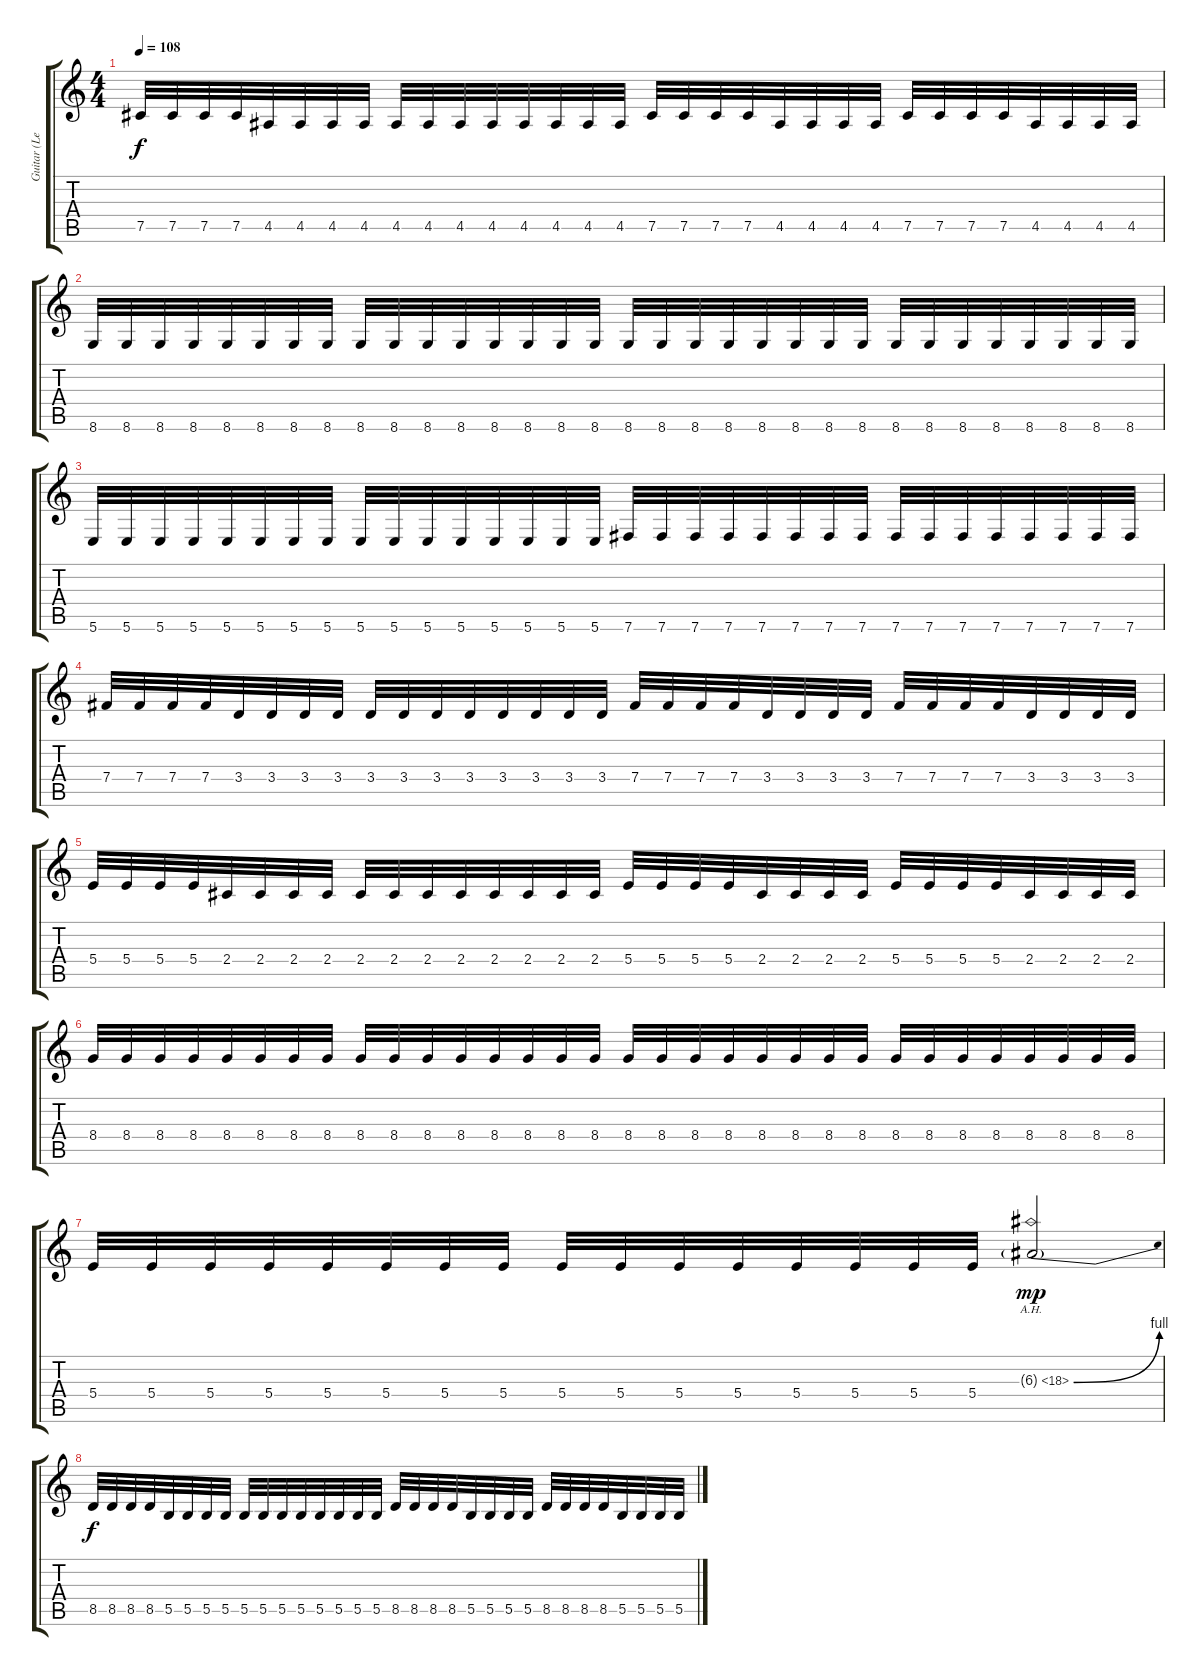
\track ("Guitar (Left)" "Guitar (Le") {instrument distortionguitar}
\staff {score tabs}
\tuning (Db4 Ab3 E3 B2 Gb2 B1) {hide}
\ts (4 4)
\tempo 108
\clef g2
\ks c
7.5.32{dy f} 7.5.32 7.5.32 7.5.32 4.5.32 4.5.32 4.5.32 4.5.32 4.5.32 4.5.32 4.5.32 4.5.32 4.5.32 4.5.32 4.5.32 4.5.32 7.5.32 7.5.32 7.5.32 7.5.32 4.5.32 4.5.32 4.5.32 4.5.32 7.5.32 7.5.32 7.5.32 7.5.32 4.5.32 4.5.32 4.5.32 4.5.32 |
8.6.32 8.6.32 8.6.32 8.6.32 8.6.32 8.6.32 8.6.32 8.6.32 8.6.32 8.6.32 8.6.32 8.6.32 8.6.32 8.6.32 8.6.32 8.6.32 8.6.32 8.6.32 8.6.32 8.6.32 8.6.32 8.6.32 8.6.32 8.6.32 8.6.32 8.6.32 8.6.32 8.6.32 8.6.32 8.6.32 8.6.32 8.6.32 |
5.6.32 5.6.32 5.6.32 5.6.32 5.6.32 5.6.32 5.6.32 5.6.32 5.6.32 5.6.32 5.6.32 5.6.32 5.6.32 5.6.32 5.6.32 5.6.32 7.6.32 7.6.32 7.6.32 7.6.32 7.6.32 7.6.32 7.6.32 7.6.32 7.6.32 7.6.32 7.6.32 7.6.32 7.6.32 7.6.32 7.6.32 7.6.32 |
7.4.32 7.4.32 7.4.32 7.4.32 3.4.32 3.4.32 3.4.32 3.4.32 3.4.32 3.4.32 3.4.32 3.4.32 3.4.32 3.4.32 3.4.32 3.4.32 7.4.32 7.4.32 7.4.32 7.4.32 3.4.32 3.4.32 3.4.32 3.4.32 7.4.32 7.4.32 7.4.32 7.4.32 3.4.32 3.4.32 3.4.32 3.4.32 |
5.4.32 5.4.32 5.4.32 5.4.32 2.4.32 2.4.32 2.4.32 2.4.32 2.4.32 2.4.32 2.4.32 2.4.32 2.4.32 2.4.32 2.4.32 2.4.32 5.4.32 5.4.32 5.4.32 5.4.32 2.4.32 2.4.32 2.4.32 2.4.32 5.4.32 5.4.32 5.4.32 5.4.32 2.4.32 2.4.32 2.4.32 2.4.32 |
8.4.32 8.4.32 8.4.32 8.4.32 8.4.32 8.4.32 8.4.32 8.4.32 8.4.32 8.4.32 8.4.32 8.4.32 8.4.32 8.4.32 8.4.32 8.4.32 8.4.32 8.4.32 8.4.32 8.4.32 8.4.32 8.4.32 8.4.32 8.4.32 8.4.32 8.4.32 8.4.32 8.4.32 8.4.32 8.4.32 8.4.32 8.4.32 |
5.4.32 5.4.32 5.4.32 5.4.32 5.4.32 5.4.32 5.4.32 5.4.32 5.4.32 5.4.32 5.4.32 5.4.32 5.4.32 5.4.32 5.4.32 5.4.32 6.3{be (bend 0 0 60 4) ah 12 g}.2{dy mp} |
8.5.32{dy f} 8.5.32 8.5.32 8.5.32 5.5.32 5.5.32 5.5.32 5.5.32 5.5.32 5.5.32 5.5.32 5.5.32 5.5.32 5.5.32 5.5.32 5.5.32 8.5.32 8.5.32 8.5.32 8.5.32 5.5.32 5.5.32 5.5.32 5.5.32 8.5.32 8.5.32 8.5.32 8.5.32 5.5.32 5.5.32 5.5.32 5.5.32
